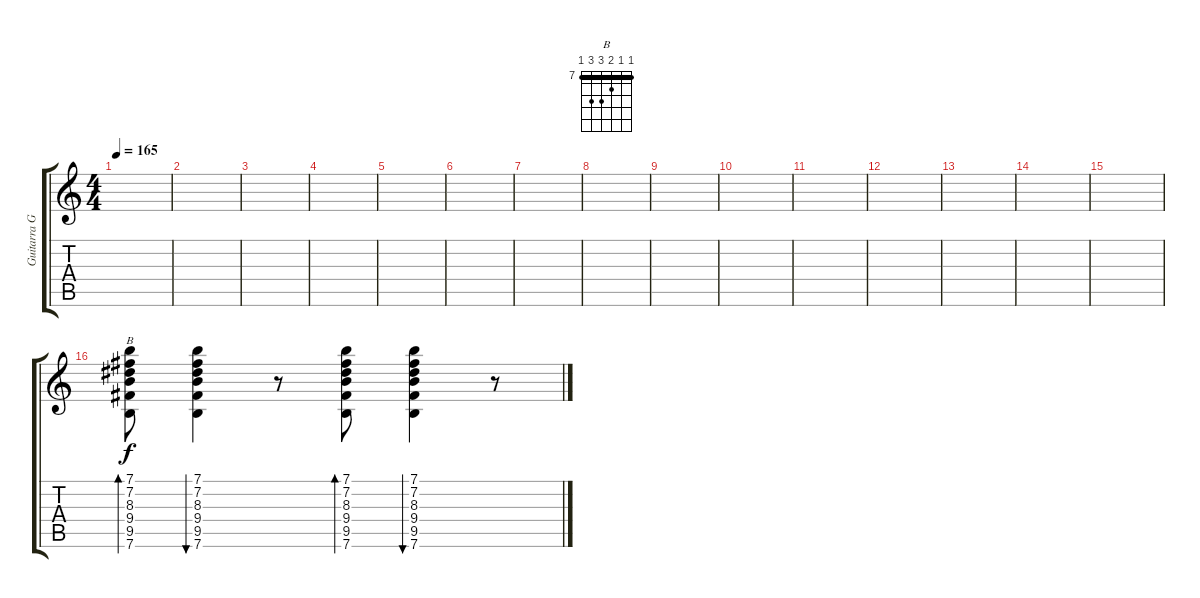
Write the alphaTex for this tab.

\track ("Guitarra German Martinez" "Guitarra G") {instrument distortionguitar}
\staff {score tabs}
\tuning (E4 B3 G3 D3 A2 E2) {hide}
\chord ("B" 7 7 8 9 9 7) {firstfret 7 barre 7}
\ts (4 4)
\tempo 165
\clef g2
\ks c
|
|
|
|
|
|
|
|
|
|
|
|
|
|
|
(7.1 7.2 8.3 9.4 9.5 7.6).8{bd 120 ch "B"} (7.1 7.2 8.3 9.4 9.5 7.6).4{bu 120} r.8 (7.1 7.2 8.3 9.4 9.5 7.6).8{bd 120} (7.1 7.2 8.3 9.4 9.5 7.6).4{bu 120} r.8
